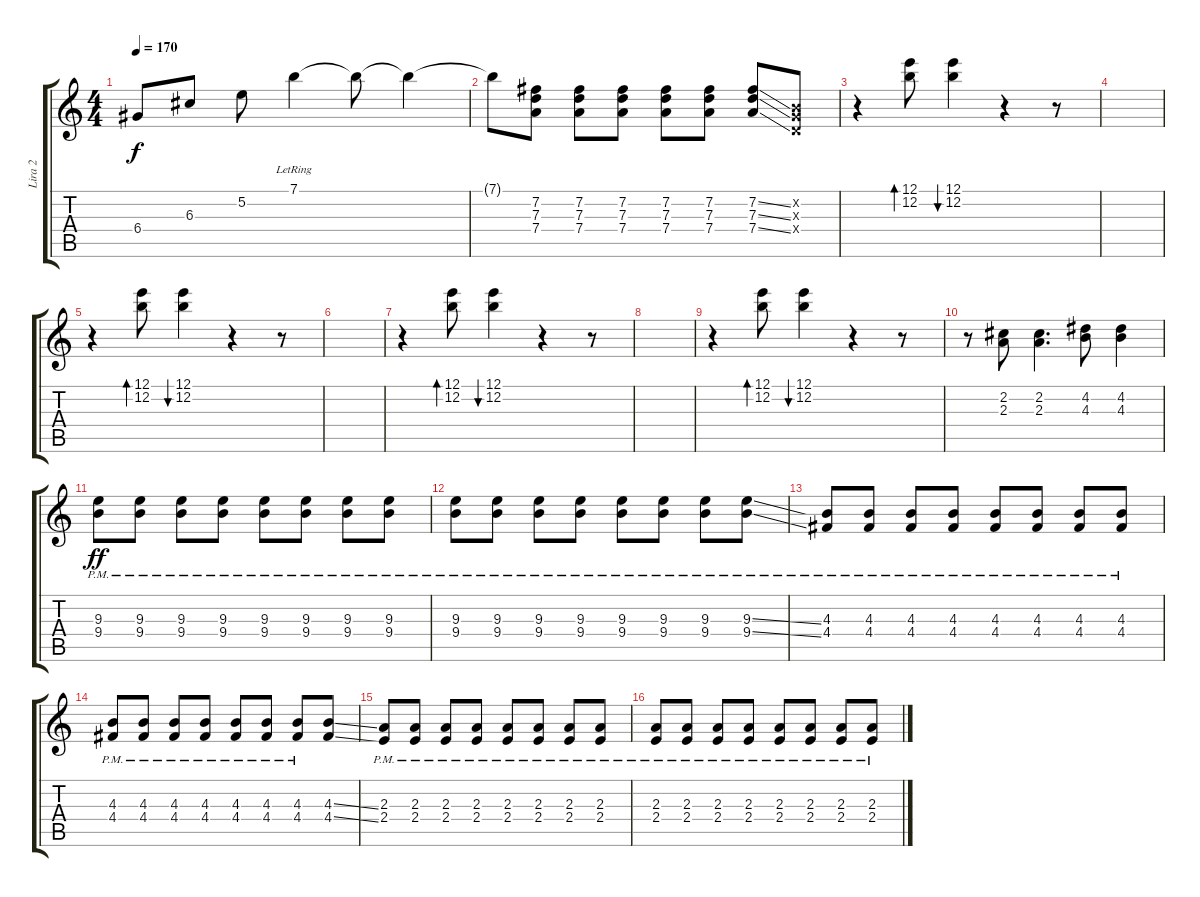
\track ("Lira 2" "Lira 2") {instrument electricguitarmuted}
\staff {score tabs}
\tuning (E4 B3 G3 D3 A2 E2) {hide}
\ts (4 4)
\tempo 170
\clef g2
\ks c
6.4.8{dy f} 6.3.8 5.2.8 7.1{lr}.4 7.1{t}.8 7.1{t}.4 |
7.1{t}.8 (7.2 7.3 7.4).8 (7.2 7.3 7.4).8 (7.2 7.3 7.4).8 (7.2 7.3 7.4).8 (7.2 7.3 7.4).8 (7.2{ss} 7.3{ss} 7.4{ss}).8 (0.2{x} 0.3{x} 0.4{x}).8 |
r.4 (12.1 12.2).8{bd 60} (12.1 12.2).4{bu 60} r.4 r.8 |
|
r.4 (12.1 12.2).8{bd 60} (12.1 12.2).4{bu 60} r.4 r.8 |
|
r.4 (12.1 12.2).8{bd 60} (12.1 12.2).4{bu 60} r.4 r.8 |
|
r.4 (12.1 12.2).8{bd 60} (12.1 12.2).4{bu 60} r.4 r.8 |
r.8 (2.2 2.3).8 (2.2 2.3).4{d} (4.2 4.3).8 (4.2 4.3).4 |
(9.3{pm} 9.4{pm}).8{dy ff} (9.3{pm} 9.4{pm}).8 (9.3{pm} 9.4{pm}).8 (9.3{pm} 9.4{pm}).8 (9.3{pm} 9.4{pm}).8 (9.3{pm} 9.4{pm}).8 (9.3{pm} 9.4{pm}).8 (9.3{pm} 9.4{pm}).8 |
(9.3{pm} 9.4{pm}).8 (9.3{pm} 9.4{pm}).8 (9.3{pm} 9.4{pm}).8 (9.3{pm} 9.4{pm}).8 (9.3{pm} 9.4{pm}).8 (9.3{pm} 9.4{pm}).8 (9.3{pm} 9.4{pm}).8 (9.3{ss pm} 9.4{ss pm}).8 |
(4.3{pm} 4.4{pm}).8 (4.3{pm} 4.4{pm}).8 (4.3{pm} 4.4{pm}).8 (4.3{pm} 4.4{pm}).8 (4.3{pm} 4.4{pm}).8 (4.3{pm} 4.4{pm}).8 (4.3{pm} 4.4{pm}).8 (4.3{pm} 4.4{pm}).8 |
(4.3{pm} 4.4{pm}).8 (4.3{pm} 4.4{pm}).8 (4.3{pm} 4.4{pm}).8 (4.3{pm} 4.4{pm}).8 (4.3{pm} 4.4{pm}).8 (4.3{pm} 4.4{pm}).8 (4.3{pm} 4.4{pm}).8 (4.3{ss} 4.4{ss}).8 |
(2.3{pm} 2.4{pm}).8 (2.3{pm} 2.4{pm}).8 (2.3{pm} 2.4{pm}).8 (2.3{pm} 2.4{pm}).8 (2.3{pm} 2.4{pm}).8 (2.3{pm} 2.4{pm}).8 (2.3{pm} 2.4{pm}).8 (2.3{pm} 2.4{pm}).8 |
(2.3{pm} 2.4{pm}).8 (2.3{pm} 2.4{pm}).8 (2.3{pm} 2.4{pm}).8 (2.3{pm} 2.4{pm}).8 (2.3{pm} 2.4{pm}).8 (2.3{pm} 2.4{pm}).8 (2.3{pm} 2.4{pm}).8 (2.3{ss pm} 2.4{ss pm}).8
